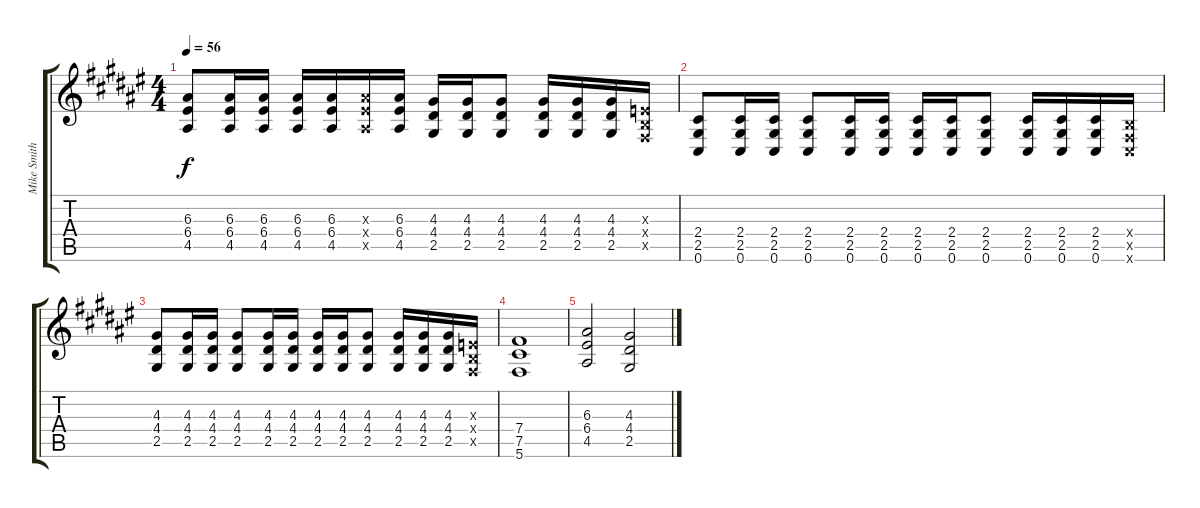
\track ("Mike Smith 2nd Guitar" "Mike Smith") {instrument acousticguitarsteel}
\staff {score tabs}
\tuning (Db4 Ab3 E3 B2 Gb2 Db2) {hide}
\ts (4 4)
\tempo 56
\clef g2
\ks f#
(6.3 6.4 4.5).8{dy f} (6.3 6.4 4.5).16 (6.3 6.4 4.5).16 (6.3 6.4 4.5).16 (6.3 6.4 4.5).16 (6.3{x} 6.4{x} 4.5{x}).16 (6.3 6.4 4.5).16 (4.3 4.4 2.5).16 (4.3 4.4 2.5).16 (4.3 4.4 2.5).8 (4.3 4.4 2.5).16 (4.3 4.4 2.5).16 (4.3 4.4 2.5).16 (0.3{x} 0.4{x} 0.5{x}).16 |
(2.4 2.5 0.6).8 (2.4 2.5 0.6).16 (2.4 2.5 0.6).16 (2.4 2.5 0.6).8 (2.4 2.5 0.6).16 (2.4 2.5 0.6).16 (2.4 2.5 0.6).16 (2.4 2.5 0.6).16 (2.4 2.5 0.6).8 (2.4 2.5 0.6).16 (2.4 2.5 0.6).16 (2.4 2.5 0.6).16 (0.4{x} 0.5{x} 0.6{x}).16 |
(4.3 4.4 2.5).8 (4.3 4.4 2.5).16 (4.3 4.4 2.5).16 (4.3 4.4 2.5).8 (4.3 4.4 2.5).16 (4.3 4.4 2.5).16 (4.3 4.4 2.5).16 (4.3 4.4 2.5).16 (4.3 4.4 2.5).8 (4.3 4.4 2.5).16 (4.3 4.4 2.5).16 (4.3 4.4 2.5).16 (0.3{x} 0.4{x} 0.5{x}).16 |
(7.4 7.5 5.6).1 |
(6.3 6.4 4.5).2 (4.3 4.4 2.5).2
